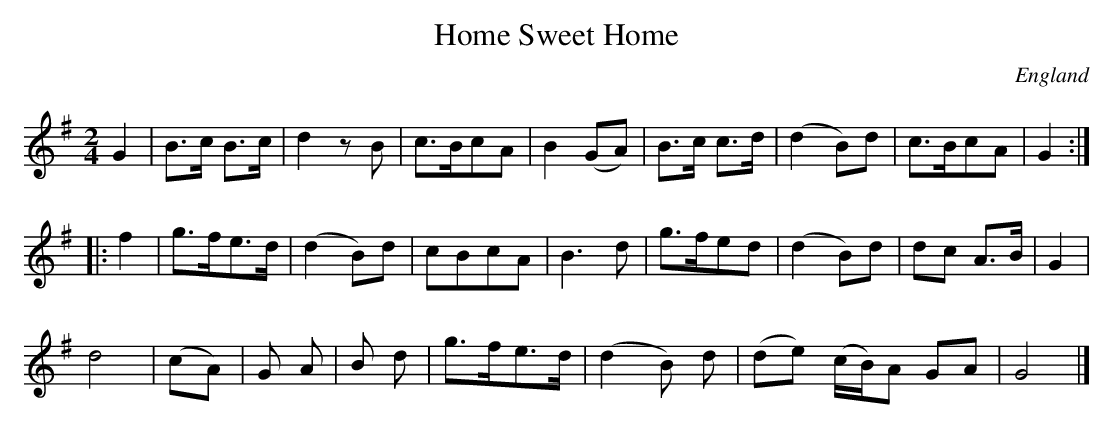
X:1
T:Home Sweet Home
L:1/8
M:2/4
O:England
K:G
G2 | B>c B>c | d2 zB | c>BcA | B2 (GA) | B>c c>d | (d2 B)d | c>BcA | G2 ::
f2 | g>fe>d | (d2 B)d | cBcA | B3 d | g>fed | (d2B)d | dc A>B |  G2 |
d4 | (cA) | G A | B d | g>fe>d | (d2B) d | (de) (c/B/)A GA | G4 |]
